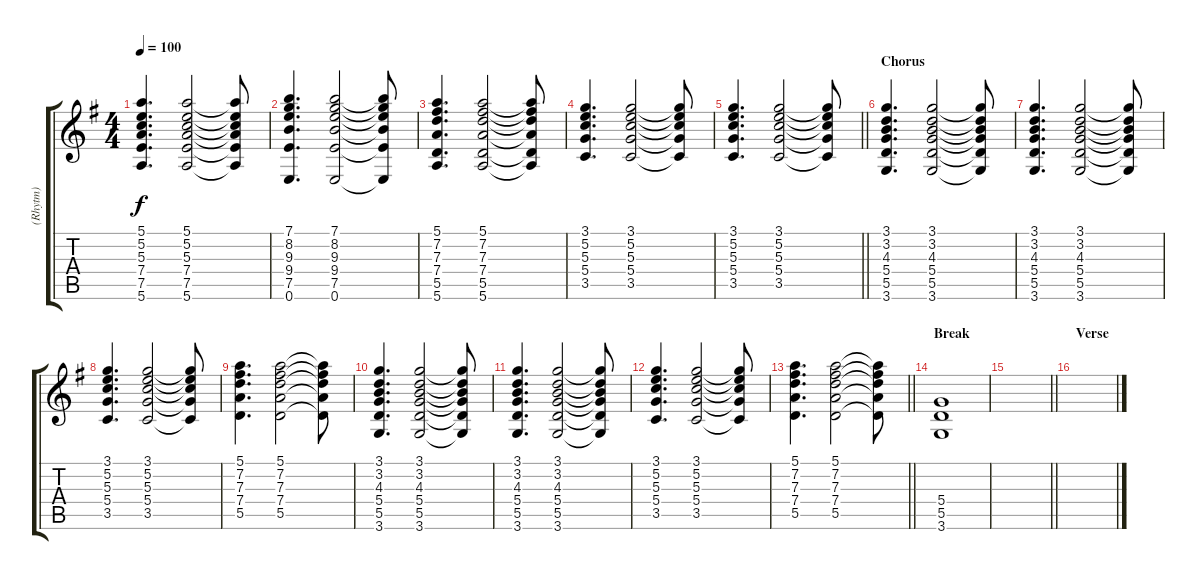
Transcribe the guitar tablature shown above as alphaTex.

\track ("(Rhytm)" "(Rhytm)") {instrument distortionguitar}
\staff {score tabs}
\tuning (E4 B3 G3 D3 A2 E2) {hide}
\ts (4 4)
\tempo 100
\clef g2
\ks g
(5.1 5.2 5.3 7.4 7.5 5.6).4{d dy f} (5.1 5.2 5.3 7.4 7.5 5.6).2 (5.1{t} 5.2{t} 5.3{t} 7.4{t} 7.5{t} 5.6{t}).8 |
(7.1 8.2 9.3 9.4 7.5 0.6).4{d} (7.1 8.2 9.3 9.4 7.5 0.6).2 (7.1{t} 8.2{t} 9.3{t} 9.4{t} 7.5{t} 0.6{t}).8 |
(5.1 7.2 7.3 7.4 5.5 5.6).4{d} (5.1 7.2 7.3 7.4 5.5 5.6).2 (5.1{t} 7.2{t} 7.3{t} 7.4{t} 5.5{t} 5.6{t}).8 |
(3.1 5.2 5.3 5.4 3.5).4{d} (3.1 5.2 5.3 5.4 3.5).2 (3.1{t} 5.2{t} 5.3{t} 5.4{t} 3.5{t}).8 |
\barLineRight lightlight
(3.1 5.2 5.3 5.4 3.5).4{d} (3.1 5.2 5.3 5.4 3.5).2 (3.1{t} 5.2{t} 5.3{t} 5.4{t} 3.5{t}).8 |
\section ("" "Chorus")
(3.1 3.2 4.3 5.4 5.5 3.6).4{d volume 14} (3.1 3.2 4.3 5.4 5.5 3.6).2 (3.1{t} 3.2{t} 4.3{t} 5.4{t} 5.5{t} 3.6{t}).8 |
(3.1 3.2 4.3 5.4 5.5 3.6).4{d} (3.1 3.2 4.3 5.4 5.5 3.6).2 (3.1{t} 3.2{t} 4.3{t} 5.4{t} 5.5{t} 3.6{t}).8 |
(3.1 5.2 5.3 5.4 3.5).4{d} (3.1 5.2 5.3 5.4 3.5).2 (3.1{t} 5.2{t} 5.3{t} 5.4{t} 3.5{t}).8 |
(5.1 7.2 7.3 7.4 5.5).4{d} (5.1 7.2 7.3 7.4 5.5).2 (5.1{t} 7.2{t} 7.3{t} 7.4{t} 5.5{t}).8 |
(3.1 3.2 4.3 5.4 5.5 3.6).4{d} (3.1 3.2 4.3 5.4 5.5 3.6).2 (3.1{t} 3.2{t} 4.3{t} 5.4{t} 5.5{t} 3.6{t}).8 |
(3.1 3.2 4.3 5.4 5.5 3.6).4{d} (3.1 3.2 4.3 5.4 5.5 3.6).2 (3.1{t} 3.2{t} 4.3{t} 5.4{t} 5.5{t} 3.6{t}).8 |
(3.1 5.2 5.3 5.4 3.5).4{d} (3.1 5.2 5.3 5.4 3.5).2 (3.1{t} 5.2{t} 5.3{t} 5.4{t} 3.5{t}).8 |
\barLineRight lightlight
(5.1 7.2 7.3 7.4 5.5).4{d} (5.1 7.2 7.3 7.4 5.5).2 (5.1{t} 7.2{t} 7.3{t} 7.4{t} 5.5{t}).8 |
\section ("" "Break")
(5.4 5.5 3.6).1{volume 0} |
\barLineRight lightlight
|
\section ("" "Verse")
